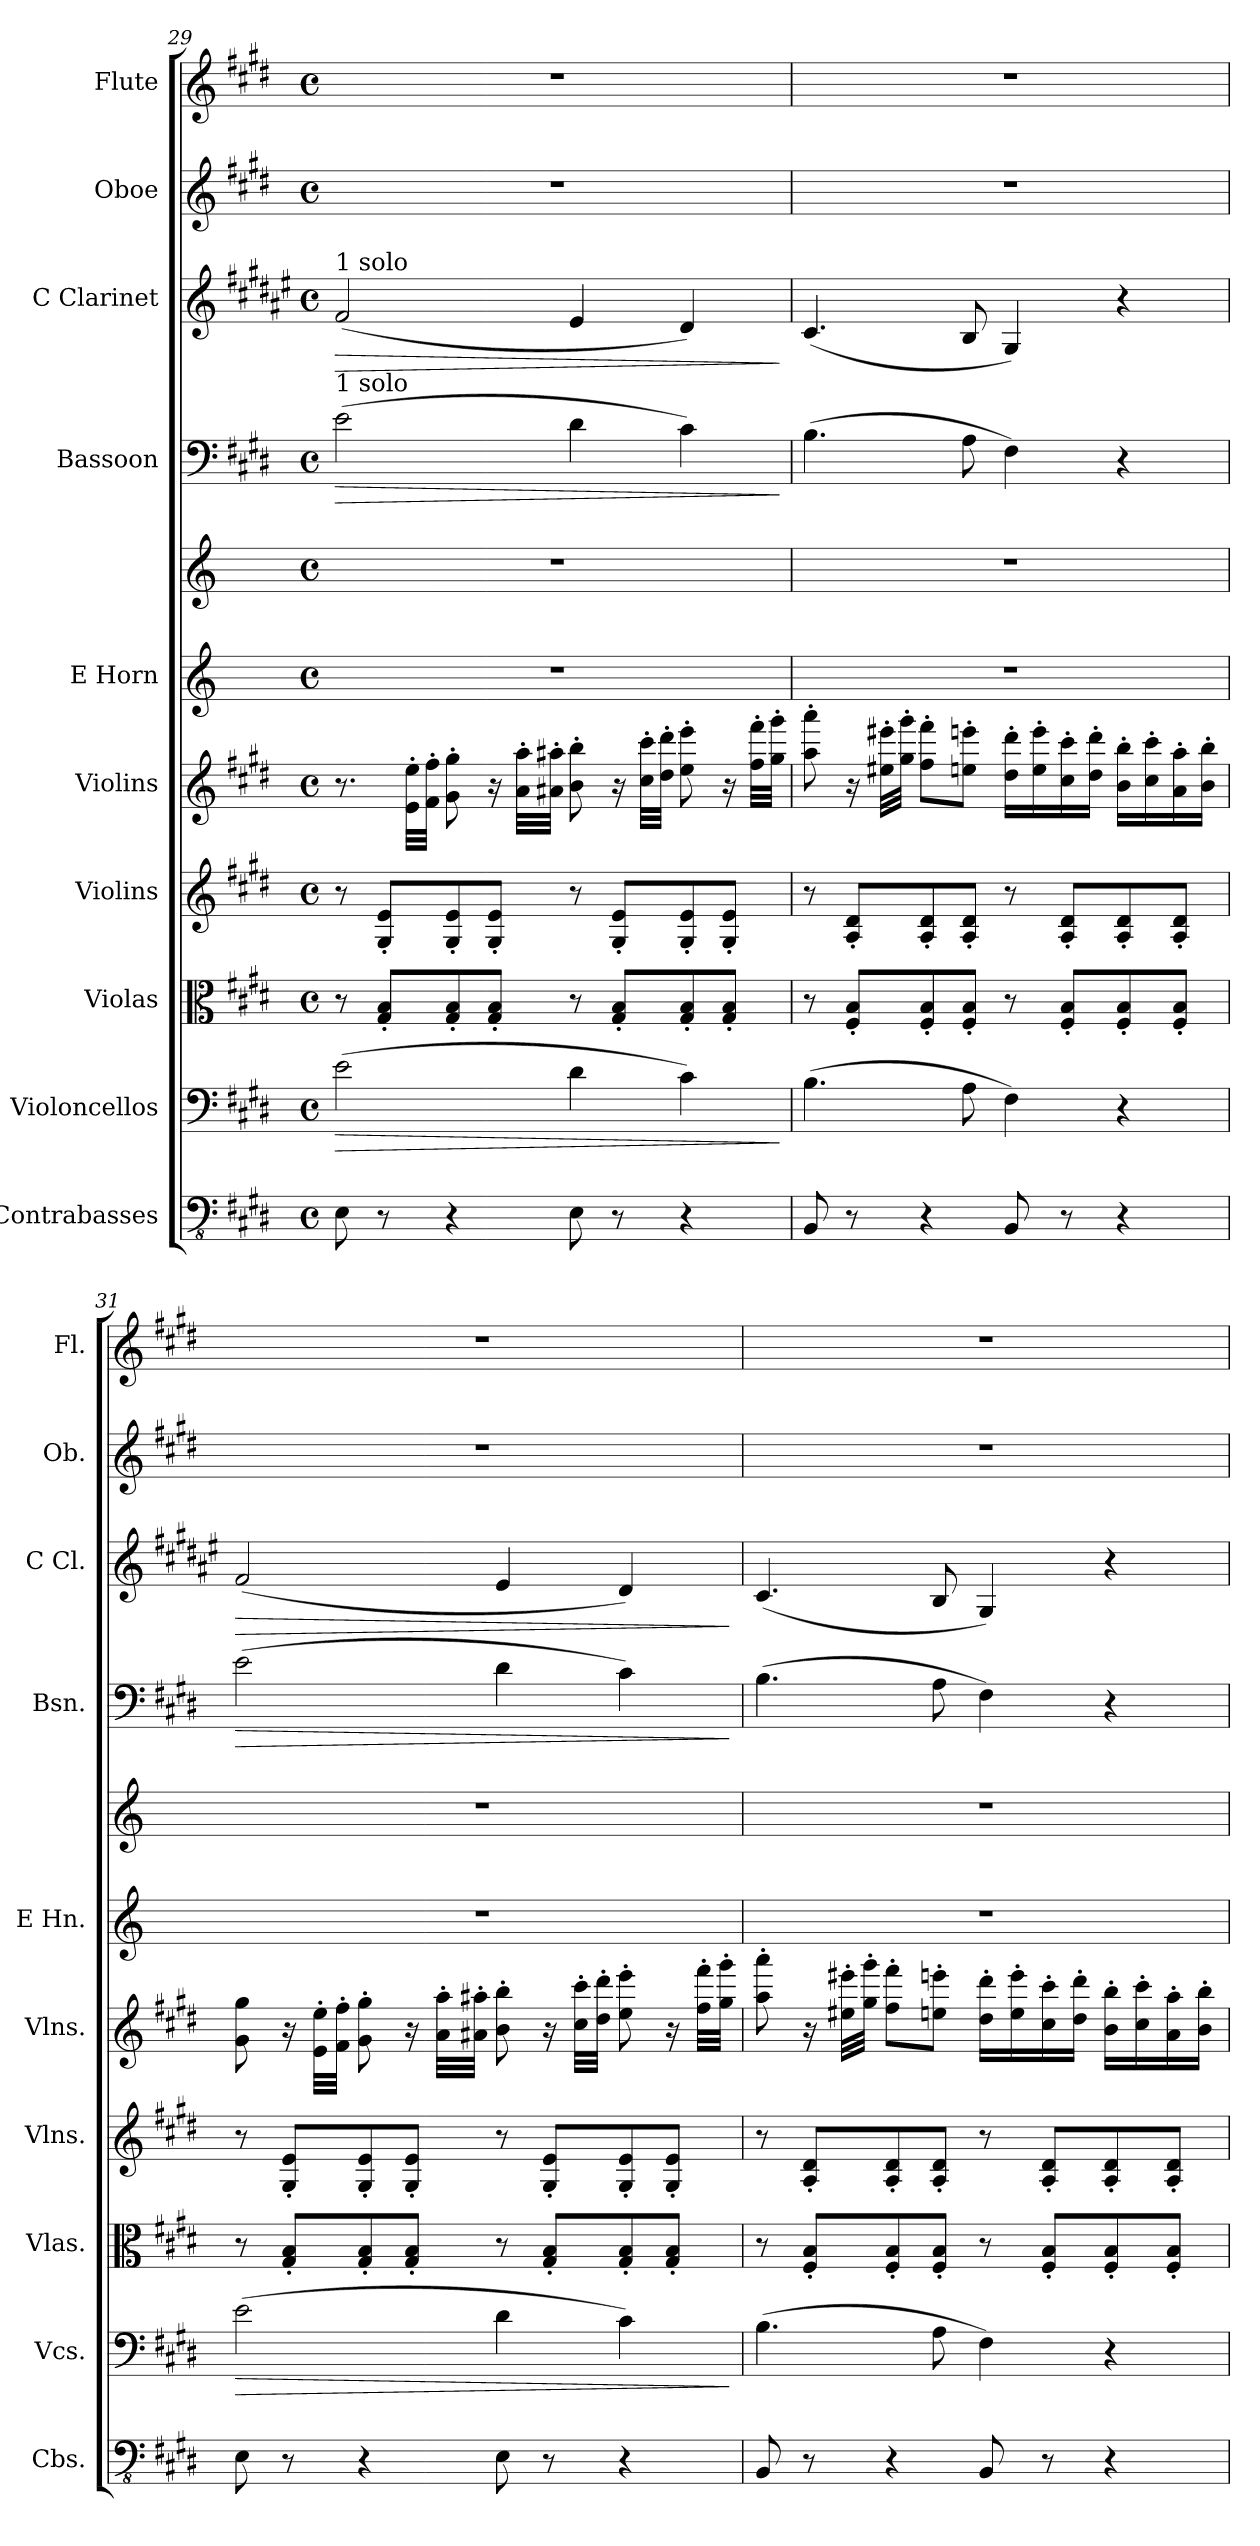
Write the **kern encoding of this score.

**kern	**kern	**dynam	**kern	**kern	**kern	**kern	**kern	**kern	**dynam	**kern	**dynam	**kern	**kern
*part10	*part9	*part9	*part8	*part7	*part6	*part5	*part5	*part4	*part4	*part3	*part3	*part2	*part1
*staff11	*staff10	*staff10	*staff9	*staff8	*staff7	*staff6	*staff5	*staff4	*staff4	*staff3	*staff3	*staff2	*staff1
*I"Contrabasses	*I"Violoncellos	*	*I"Violas	*I"Violins	*I"Violins	*I"E Horn	*	*I"Bassoon	*	*I"C Clarinet	*	*I"Oboe	*I"Flute
*I'Cbs.	*I'Vcs.	*	*I'Vlas.	*I'Vlns.	*I'Vlns.	*I'E Hn.	*	*I'Bsn.	*	*I'C Cl.	*	*I'Ob.	*I'Fl.
!!LO:PB:g=z
*clefFv4	*clefF4	*	*clefC3	*clefG2	*clefG2	*clefG2	*clefG2	*clefF4	*	*clefG2	*	*clefG2	*clefG2
*	*	*	*	*	*	*ITrd5c8	*ITrd5c8	*	*	*ITrd1c2	*	*	*
*k[f#c#g#d#]	*k[f#c#g#d#]	*	*k[f#c#g#d#]	*k[f#c#g#d#]	*k[f#c#g#d#]	*k[f#c#g#d#]	*k[f#c#g#d#]	*k[f#c#g#d#]	*	*k[f#c#g#d#]	*	*k[f#c#g#d#]	*k[f#c#g#d#]
*M4/4	*M4/4	*	*M4/4	*M4/4	*M4/4	*M4/4	*M4/4	*M4/4	*	*M4/4	*	*M4/4	*M4/4
*met(c)	*met(c)	*	*met(c)	*met(c)	*met(c)	*met(c)	*met(c)	*met(c)	*	*met(c)	*	*met(c)	*met(c)
=29	=29	=29	=29	=29	=29	=29	=29	=29	=29	=29	=29	=29	=29
!	!	!	!	!	!	!	!	!	!	!LO:TX:a:t=1 solo	!	!	!
!	!	!	!	!	!	!	!	!LO:TX:a:t=1 solo	!	!	!	!	!
!	!	!LO:HP:b	!	!	!	!	!	!	!LO:HP:b	!	!LO:HP:b	!	!
8EE\	(2e\	>	8r	8r	8.r	1r	1r	(2e\	>	(2e/	>	1r	1r
8r	.	.	8G#/' 8B/'L	8G#/' 8e/'L	.	.	.	.	.	.	.	.	.
.	.	.	.	.	32e\' 32ee\'LLL	.	.	.	.	.	.	.	.
.	.	.	.	.	32f#\' 32ff#\'JJJ	.	.	.	.	.	.	.	.
4r	.	.	8G#/' 8B/'	8G#/' 8e/'	8g#\' 8gg#\'	.	.	.	.	.	.	.	.
.	.	.	8G#/' 8B/'J	8G#/' 8e/'J	16r	.	.	.	.	.	.	.	.
.	.	.	.	.	32a\' 32aa\'LLL	.	.	.	.	.	.	.	.
.	.	.	.	.	32a#X\' 32aa#X\'JJJ	.	.	.	.	.	.	.	.
8EE\	4d#\	.	8r	8r	8b\' 8bb\'	.	.	4d#\	.	4d#/	.	.	.
8r	.	.	8G#/' 8B/'L	8G#/' 8e/'L	16r	.	.	.	.	.	.	.	.
.	.	.	.	.	32cc#\' 32ccc#\'LLL	.	.	.	.	.	.	.	.
.	.	.	.	.	32dd#\' 32ddd#\'JJJ	.	.	.	.	.	.	.	.
4r	4c#\)	.	8G#/' 8B/'	8G#/' 8e/'	8ee\' 8eee\'	.	.	4c#\)	.	4c#/)	.	.	.
.	.	.	8G#/' 8B/'J	8G#/' 8e/'J	16r	.	.	.	.	.	.	.	.
.	.	.	.	.	32ff#\' 32fff#\'LLL	.	.	.	.	.	.	.	.
.	.	.	.	.	32gg#\' 32ggg#\'JJJ	.	.	.	.	.	.	.	.
.	.	]	.	.	.	.	.	.	]	.	]	.	.
=30	=30	=30	=30	=30	=30	=30	=30	=30	=30	=30	=30	=30	=30
8BBB/	(4.B\	.	8r	8r	8aa\' 8aaa\'	1r	1r	(4.B\	.	(4.B/	.	1r	1r
8r	.	.	8F#/' 8B/'L	8A/' 8d#/'L	16r	.	.	.	.	.	.	.	.
.	.	.	.	.	32ee#X\' 32eee#X\'LLL	.	.	.	.	.	.	.	.
.	.	.	.	.	32gg#\' 32ggg#\'JJJ	.	.	.	.	.	.	.	.
4r	.	.	8F#/' 8B/'	8A/' 8d#/'	8ff#\' 8fff#\'L	.	.	.	.	.	.	.	.
.	8A\	.	8F#/' 8B/'J	8A/' 8d#/'J	8een\' 8eeen\'J	.	.	8A\	.	8A/	.	.	.
8BBB/	4F#\)	.	8r	8r	16dd#\' 16ddd#\'LL	.	.	4F#\)	.	4F#/)	.	.	.
.	.	.	.	.	16ee\' 16eee\'	.	.	.	.	.	.	.	.
8r	.	.	8F#/' 8B/'L	8A/' 8d#/'L	16cc#\' 16ccc#\'	.	.	.	.	.	.	.	.
.	.	.	.	.	16dd#\' 16ddd#\'JJ	.	.	.	.	.	.	.	.
4r	4r	.	8F#/' 8B/'	8A/' 8d#/'	16b\' 16bb\'LL	.	.	4r	.	4r	.	.	.
.	.	.	.	.	16cc#\' 16ccc#\'	.	.	.	.	.	.	.	.
.	.	.	8F#/' 8B/'J	8A/' 8d#/'J	16a\' 16aa\'	.	.	.	.	.	.	.	.
.	.	.	.	.	16b\' 16bb\'JJ	.	.	.	.	.	.	.	.
!!LO:PB:g=z
=31	=31	=31	=31	=31	=31	=31	=31	=31	=31	=31	=31	=31	=31
!	!	!LO:HP:b	!	!	!	!	!	!	!LO:HP:b	!	!LO:HP:b	!	!
8EE\	(2e\	>	8r	8r	8g#\ 8gg#\	1r	1r	(2e\	>	(2e/	>	1r	1r
8r	.	.	8G#/' 8B/'L	8G#/' 8e/'L	16r	.	.	.	.	.	.	.	.
.	.	.	.	.	32e\' 32ee\'LLL	.	.	.	.	.	.	.	.
.	.	.	.	.	32f#\' 32ff#\'JJJ	.	.	.	.	.	.	.	.
4r	.	.	8G#/' 8B/'	8G#/' 8e/'	8g#\' 8gg#\'	.	.	.	.	.	.	.	.
.	.	.	8G#/' 8B/'J	8G#/' 8e/'J	16r	.	.	.	.	.	.	.	.
.	.	.	.	.	32a\' 32aa\'LLL	.	.	.	.	.	.	.	.
.	.	.	.	.	32a#X\' 32aa#X\'JJJ	.	.	.	.	.	.	.	.
8EE\	4d#\	.	8r	8r	8b\' 8bb\'	.	.	4d#\	.	4d#/	.	.	.
8r	.	.	8G#/' 8B/'L	8G#/' 8e/'L	16r	.	.	.	.	.	.	.	.
.	.	.	.	.	32cc#\' 32ccc#\'LLL	.	.	.	.	.	.	.	.
.	.	.	.	.	32dd#\' 32ddd#\'JJJ	.	.	.	.	.	.	.	.
4r	4c#\)	.	8G#/' 8B/'	8G#/' 8e/'	8ee\' 8eee\'	.	.	4c#\)	.	4c#/)	.	.	.
.	.	.	8G#/' 8B/'J	8G#/' 8e/'J	16r	.	.	.	.	.	.	.	.
.	.	.	.	.	32ff#\' 32fff#\'LLL	.	.	.	.	.	.	.	.
.	.	.	.	.	32gg#\' 32ggg#\'JJJ	.	.	.	.	.	.	.	.
.	.	]	.	.	.	.	.	.	]	.	]	.	.
=32	=32	=32	=32	=32	=32	=32	=32	=32	=32	=32	=32	=32	=32
8BBB/	(4.B\	.	8r	8r	8aa\' 8aaa\'	1r	1r	(4.B\	.	(4.B/	.	1r	1r
8r	.	.	8F#/' 8B/'L	8A/' 8d#/'L	16r	.	.	.	.	.	.	.	.
.	.	.	.	.	32ee#X\' 32eee#X\'LLL	.	.	.	.	.	.	.	.
.	.	.	.	.	32gg#\' 32ggg#\'JJJ	.	.	.	.	.	.	.	.
4r	.	.	8F#/' 8B/'	8A/' 8d#/'	8ff#\' 8fff#\'L	.	.	.	.	.	.	.	.
.	8A\	.	8F#/' 8B/'J	8A/' 8d#/'J	8een\' 8eeen\'J	.	.	8A\	.	8A/	.	.	.
8BBB/	4F#\)	.	8r	8r	16dd#\' 16ddd#\'LL	.	.	4F#\)	.	4F#/)	.	.	.
.	.	.	.	.	16ee\' 16eee\'	.	.	.	.	.	.	.	.
8r	.	.	8F#/' 8B/'L	8A/' 8d#/'L	16cc#\' 16ccc#\'	.	.	.	.	.	.	.	.
.	.	.	.	.	16dd#\' 16ddd#\'JJ	.	.	.	.	.	.	.	.
4r	4r	.	8F#/' 8B/'	8A/' 8d#/'	16b\' 16bb\'LL	.	.	4r	.	4r	.	.	.
.	.	.	.	.	16cc#\' 16ccc#\'	.	.	.	.	.	.	.	.
.	.	.	8F#/' 8B/'J	8A/' 8d#/'J	16a\' 16aa\'	.	.	.	.	.	.	.	.
.	.	.	.	.	16b\' 16bb\'JJ	.	.	.	.	.	.	.	.
=	=	=	=	=	=	=	=	=	=	=	=	=	=
*-	*-	*-	*-	*-	*-	*-	*-	*-	*-	*-	*-	*-	*-
